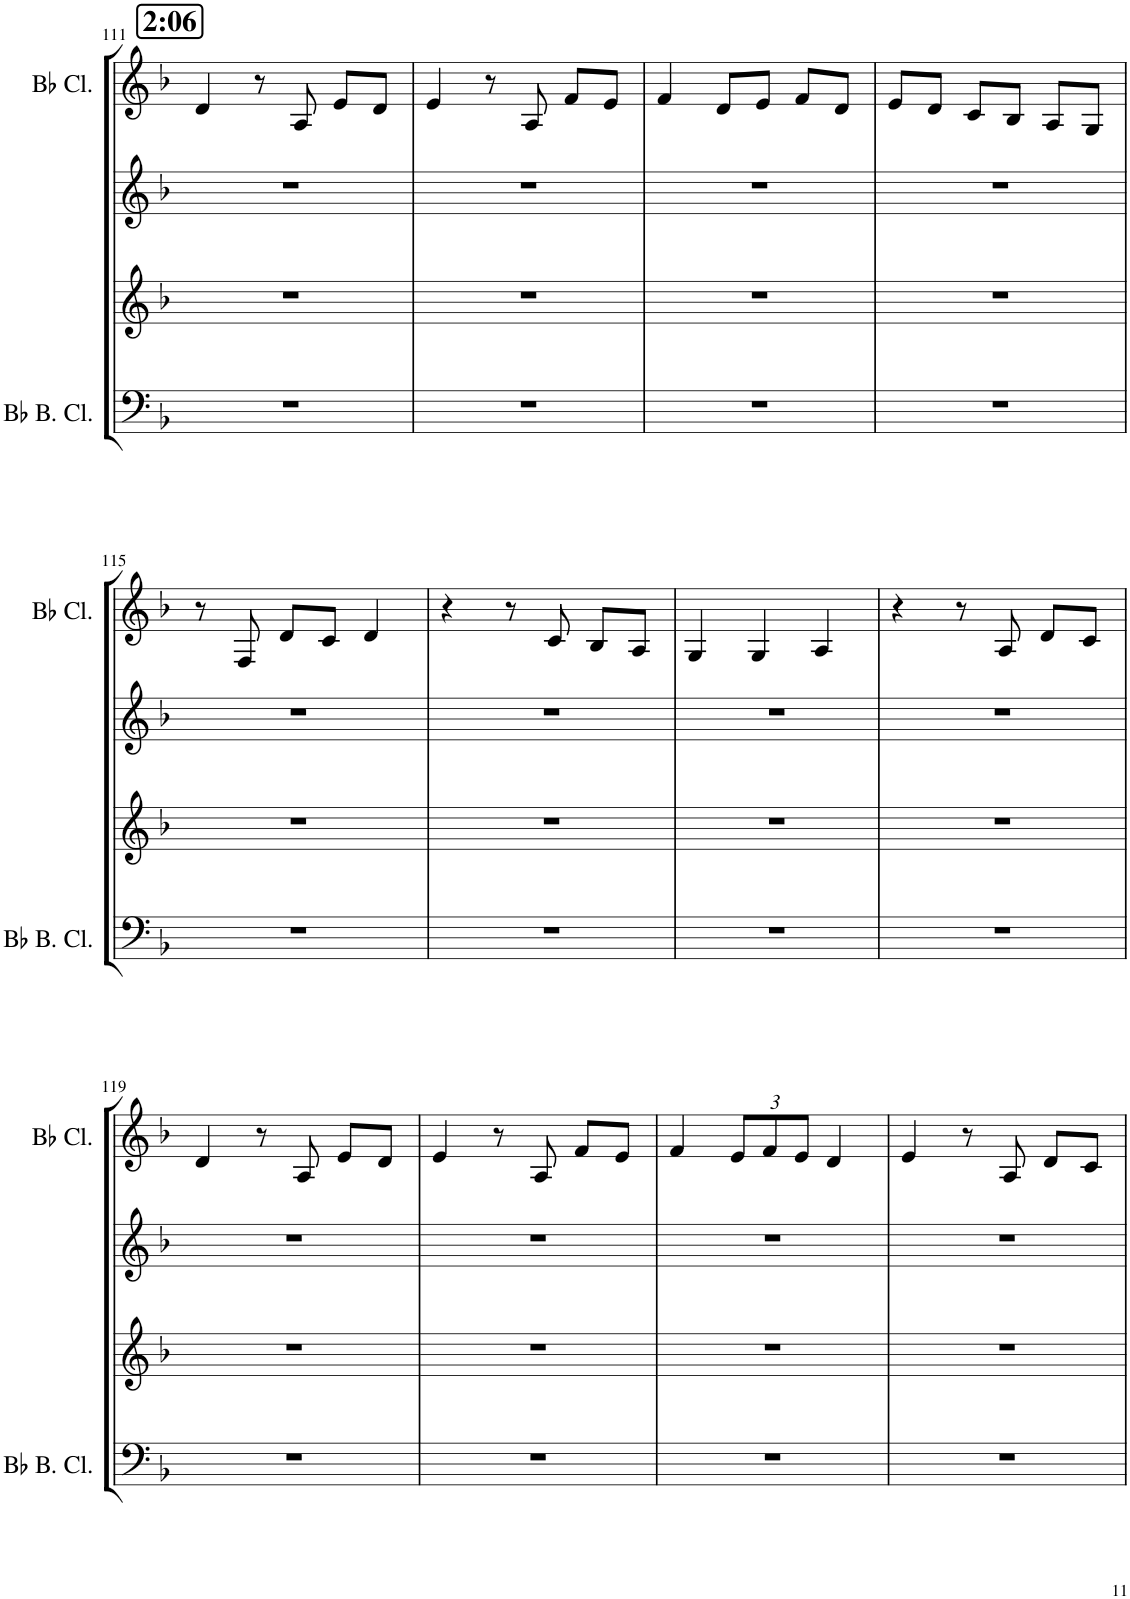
**kern	**kern	**kern	**kern
*part4	*part3	*part2	*part1
*staff4	*staff3	*staff2	*staff1
*I"Bb Bass Clarinet (Bass Clef)	*I"Bb Clarinet	*I"Oboe	*I"Bb Clarinet
*I'Bb B. Cl.	*I'Cl	*I'Ob	*I'Bb Cl.
!!LO:PB:g=z
*clefF4	*clefG2	*clefG2	*clefG2
*ITrd8c14	*ITrd1c2	*	*ITrd1c2
*k[b-]	*k[b-]	*k[b-]	*k[b-]
*M3/4	*M3/4	*M3/4	*M3/4
!!LO:REH:place=s1:a:B:cj:fs=14:t=2&colon;06
=111	=111	=111	=111
2.r	2.r	2.r	4d/
.	.	.	8r
.	.	.	8A/
.	.	.	8e/L
.	.	.	8d/J
=112	=112	=112	=112
2.r	2.r	2.r	4e/
.	.	.	8r
.	.	.	8A/
.	.	.	8f/L
.	.	.	8e/J
=113	=113	=113	=113
2.r	2.r	2.r	4f/
.	.	.	8d/L
.	.	.	8e/J
.	.	.	8f/L
.	.	.	8d/J
=114	=114	=114	=114
2.r	2.r	2.r	8e/L
.	.	.	8d/J
.	.	.	8c/L
.	.	.	8B-/J
.	.	.	8A/L
.	.	.	8G/J
!!LO:LB:g=z
=115	=115	=115	=115
2.r	2.r	2.r	8r
.	.	.	8F/
.	.	.	8d/L
.	.	.	8c/J
.	.	.	4d/
=116	=116	=116	=116
2.r	2.r	2.r	4r
.	.	.	8r
.	.	.	8c/
.	.	.	8B-/L
.	.	.	8A/J
=117	=117	=117	=117
2.r	2.r	2.r	4G/
.	.	.	4G/
.	.	.	4A/
=118	=118	=118	=118
2.r	2.r	2.r	4r
.	.	.	8r
.	.	.	8A/
.	.	.	8d/L
.	.	.	8c/J
!!LO:LB:g=z
=119	=119	=119	=119
2.r	2.r	2.r	4d/
.	.	.	8r
.	.	.	8A/
.	.	.	8e/L
.	.	.	8d/J
=120	=120	=120	=120
2.r	2.r	2.r	4e/
.	.	.	8r
.	.	.	8A/
.	.	.	8f/L
.	.	.	8e/J
=121	=121	=121	=121
2.r	2.r	2.r	4f/
*	*	*	*Xbrackettup
.	.	.	12e/L
.	.	.	12f/
.	.	.	12e/J
.	.	.	4d/
=122	=122	=122	=122
2.r	2.r	2.r	4e/
.	.	.	8r
.	.	.	8A/
.	.	.	8d/L
.	.	.	8c/J
=	=	=	=
*-	*-	*-	*-
